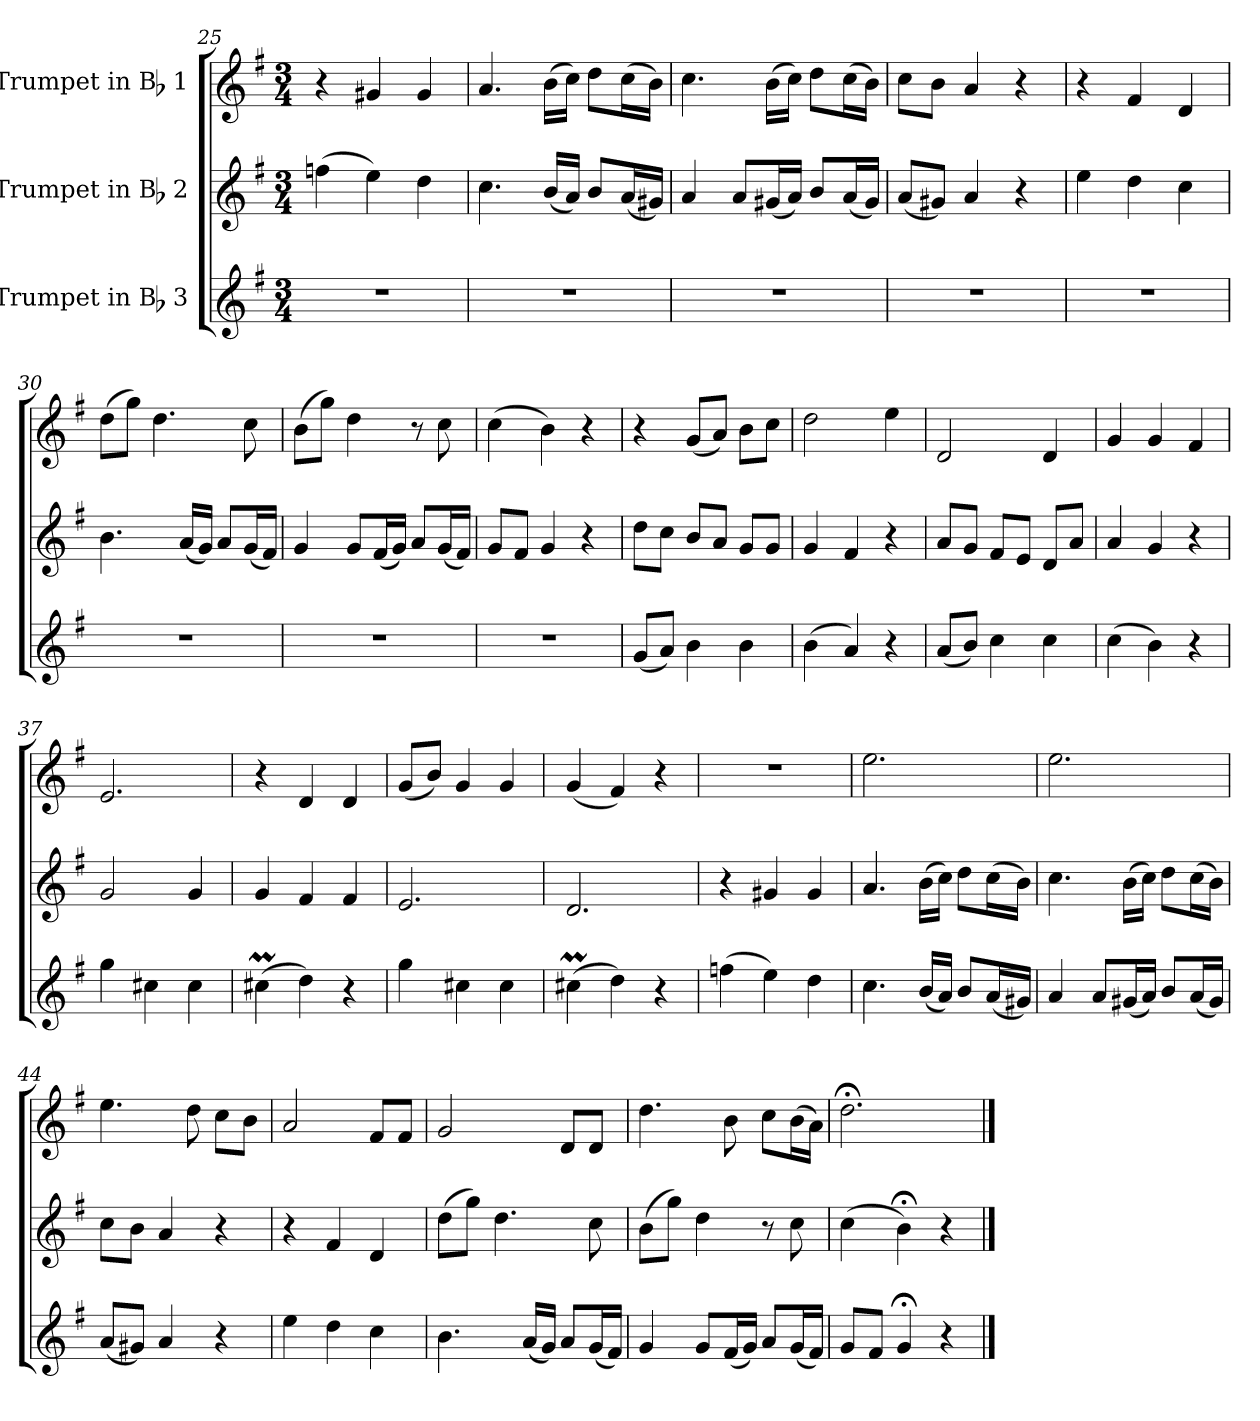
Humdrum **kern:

**kern	**kern	**kern
*part3	*part2	*part1
*staff3	*staff2	*staff1
*I"Trumpet in Bb 3	*I"Trumpet in Bb 2	*I"Trumpet in Bb 1
*clefG2	*clefG2	*clefG2
*ITrd1c2	*ITrd1c2	*ITrd1c2
*k[b-]	*k[b-]	*k[b-]
*F:	*F:	*F:
*M3/4	*M3/4	*M3/4
=25	=25	=25
2.r	(>4ee-X\	4r
.	4dd\)	4f#X/
.	4cc\	4f#/
!!LO:PB:g=z
=26	=26	=26
2.r	4.b-\	4.g/
.	(<16a/LL	(>16a\LL
.	16g/JJ)	16b-\JJ)
.	8a/L	8cc\L
.	(<16g/L	(>16b-\L
.	16f#X/JJ)	16a\JJ)
=27	=27	=27
2.r	4g/	4.b-\
.	8g/L	.
.	(<16f#X/L	(>16a\LL
.	16g/JJ)	16b-\JJ)
.	8a/L	8cc\L
.	(<16g/L	(>16b-\L
.	16f#/JJ)	16a\JJ)
=28	=28	=28
2.r	(<8g/L	8b-\L
.	8f#X/J)	8a\J
.	4g/	4g/
.	4r	4r
=29	=29	=29
2.r	4dd\	4r
.	4cc\	4e/
.	4b-\	4c/
=30	=30	=30
2.r	4.a\	(>8cc\L
.	.	8ff\J)
.	.	4.cc\
.	(<16g/LL	.
.	16f/JJ)	.
.	8g/L	.
.	(<16f/L	8b-\
.	16e/JJ)	.
!!LO:LB:g=z
=31	=31	=31
2.r	4f/	(>8a\L
.	.	8ff\J)
.	8f/L	4cc\
.	(<16e/L	.
.	16f/JJ)	.
.	8g/L	8r
.	(<16f/L	8b-\
.	16e/JJ)	.
=32	=32	=32
2.r	8f/L	(>4b-\
.	8e/J	.
.	4f/	4a\)
.	4r	4r
=33	=33	=33
(<8f/L	8cc\L	4r
8g/J)	8b-\J	.
4a\	8a/L	(<8f/L
.	8g/J	8g/J)
4a\	8f/L	8a\L
.	8f/J	8b-\J
=34	=34	=34
(>4a\	4f/	2cc\
4g/)	4e/	.
4r	4r	4dd\
=35	=35	=35
(<8g/L	8g/L	2c/
8a/J)	8f/J	.
4b-\	8e/L	.
.	8d/J	.
4b-\	8c/L	4c/
.	8g/J	.
=36	=36	=36
(>4b-\	4g/	4f/
4a\)	4f/	4f/
4r	4r	4e/
!!LO:LB:g=z
=37	=37	=37
4ff\	2f/	2.d/
4bn\	.	.
4b\	4f/	.
=38	=38	=38
(>4bnm\	4f/	4r
4cc\)	4e/	4c/
4r	4e/	4c/
=39	=39	=39
4ff\	2.d/	(<8f/L
.	.	8a/J)
4bn\	.	4f/
4b\	.	4f/
=40	=40	=40
(>4bnm\	2.c/	(<4f/
4cc\)	.	4e/)
4r	.	4r
=41	=41	=41
(>4ee-X\	4r	2.r
4dd\)	4f#X/	.
4cc\	4f#/	.
=42	=42	=42
4.b-\	4.g/	2.dd\
(<16a/LL	(>16a\LL	.
16g/JJ)	16b-\JJ)	.
8a/L	8cc\L	.
(<16g/L	(>16b-\L	.
16f#X/JJ)	16a\JJ)	.
!!LO:LB:g=z
=43	=43	=43
4g/	4.b-\	2.dd\
8g/L	.	.
(<16f#X/L	(>16a\LL	.
16g/JJ)	16b-\JJ)	.
8a/L	8cc\L	.
(<16g/L	(>16b-\L	.
16f#/JJ)	16a\JJ)	.
=44	=44	=44
(<8g/L	8b-\L	4.dd\
8f#X/J)	8a\J	.
4g/	4g/	.
.	.	8cc\
4r	4r	8b-\L
.	.	8a\J
=45	=45	=45
4dd\	4r	2g/
4cc\	4e/	.
4b-\	4c/	8e/L
.	.	8e/J
=46	=46	=46
4.a\	(>8cc\L	2f/
.	8ff\J)	.
.	4.cc\	.
(<16g/LL	.	.
16f/JJ)	.	.
8g/L	.	8c/L
(<16f/L	8b-\	8c/J
16e/JJ)	.	.
=47	=47	=47
4f/	(>8a\L	4.cc\
.	8ff\J)	.
8f/L	4cc\	.
(<16e/L	.	8a\
16f/JJ)	.	.
8g/L	8r	8b-\L
(<16f/L	8b-\	(>16a\L
16e/JJ)	.	16g\JJ)
=48	=48	=48
8f/L	(>4b-\	2.cc;<\
8e/J	.	.
4f;</	4a;<\)	.
4r	4r	.
==	==	==
*-	*-	*-
